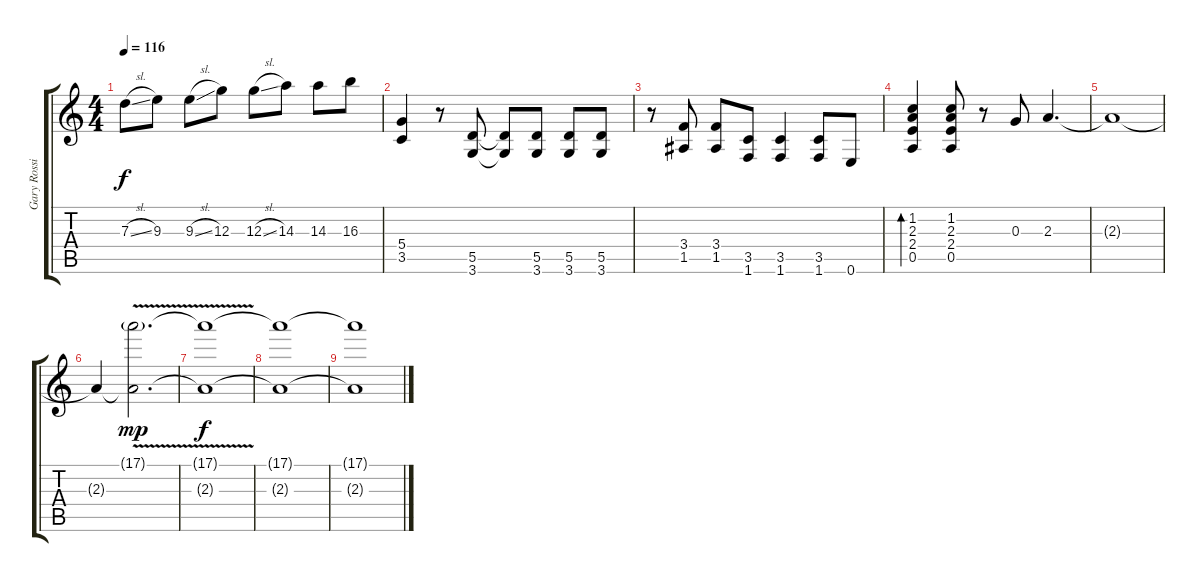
\track ("Gary Rossington - Solos" "Gary Rossi") {instrument overdrivenguitar}
\staff {score tabs}
\tuning (E4 B3 G3 D3 A2 E2) {hide}
\ts (4 4)
\tempo 116
\clef g2
\ks c
7.3{sl}.8{dy f} 9.3.8 9.3{sl}.8 12.3.8 12.3{sl}.8 14.3.8 14.3.8 16.3.8 |
(5.4 3.5).4{volume 10} r.8 (5.5 3.6).8 (5.5{t} 3.6{t}).8 (5.5 3.6).8 (5.5 3.6).8 (5.5 3.6).8 |
r.8 (3.4 1.5).8 (3.4 1.5).8 (3.5 1.6).8 (3.5 1.6).4 (3.5 1.6).8 0.6.8 |
(1.2 2.3 2.4 0.5).4{bd 240} (1.2 2.3 2.4 0.5).8 r.8 0.3.8 2.3.4{d} |
2.3{t}.1 |
2.3{t}.4 (17.1{v g} 2.3{v t}).2{d dy mp} |
(17.1{t} 2.3{t}).1{dy f} |
(17.1{t} 2.3{t}).1{volume 0} |
(17.1{t} 2.3{t}).1
